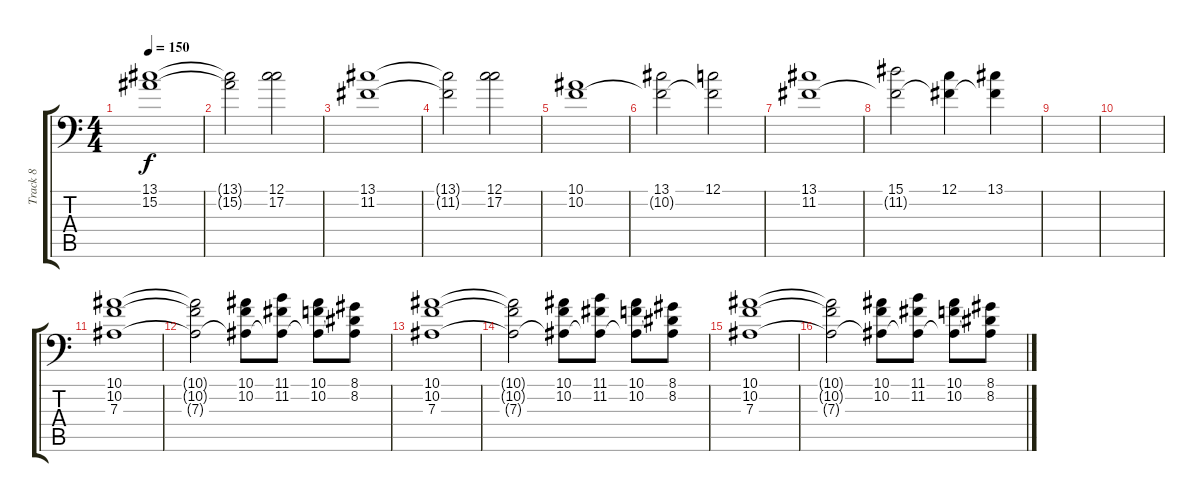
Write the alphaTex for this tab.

\track ("Track 8" "Track 8") {instrument choiraahs}
\staff {score tabs}
\tuning (C4 G3 Eb3 Bb2 F2 Bb1) {hide}
\ts (4 4)
\tempo 150
\clef f4
\ks c
(13.1 15.2).1{dy f volume 16} |
(13.1{t} 15.2{t}).2 (12.1 17.2).2 |
(13.1 11.2).1 |
(13.1{t} 11.2{t}).2 (12.1 17.2).2 |
(10.1 10.2).1 |
(13.1 10.2{t}).2 (12.1 10.2{t}).2 |
(13.1 11.2).1 |
(15.1 11.2{t}).2 (12.1 11.2{t}).4 (13.1 11.2{t}).4 |
|
|
(10.1 10.2 7.3).1 |
(10.1{t} 10.2{t} 7.3{t}).2 (10.1 10.2 7.3{t}).8 (11.1 11.2 7.3{t}).8 (10.1 10.2 7.3{t}).8 (8.1 8.2 7.3{t}).8 |
(10.1 10.2 7.3).1 |
(10.1{t} 10.2{t} 7.3{t}).2 (10.1 10.2 7.3{t}).8 (11.1 11.2 7.3{t}).8 (10.1 10.2 7.3{t}).8 (8.1 8.2 7.3{t}).8 |
(10.1 10.2 7.3).1 |
(10.1{t} 10.2{t} 7.3{t}).2 (10.1 10.2 7.3{t}).8 (11.1 11.2 7.3{t}).8 (10.1 10.2 7.3{t}).8 (8.1 8.2 7.3{t}).8
